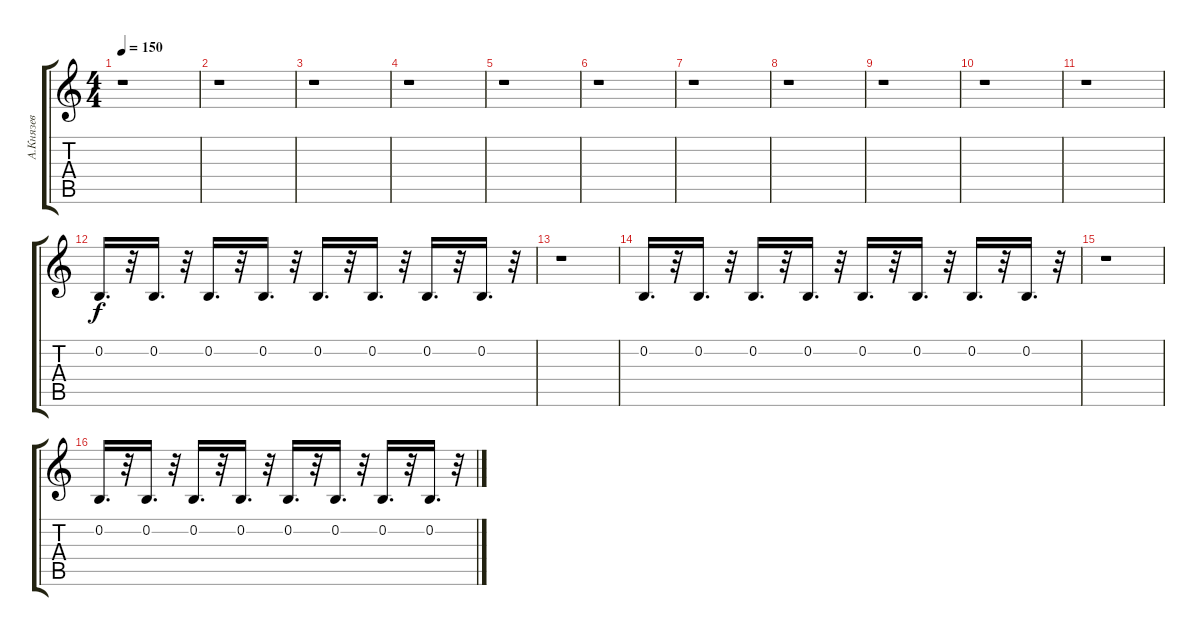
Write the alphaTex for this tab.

\track ("А.Князев" "А.Князев") {instrument lead1square}
\staff {score tabs}
\tuning (E4 B3 G3 D3 A2 D2) {hide}
\ts (4 4)
\tempo 150
\clef g2
\ks c
r.1{dy f instrument lead1square} |
r.1 |
r.1 |
r.1 |
r.1 |
r.1 |
r.1 |
r.1 |
r.1 |
r.1 |
r.1 |
0.2.16{d} r.32 0.2.16{d} r.32 0.2.16{d} r.32 0.2.16{d} r.32 0.2.16{d} r.32 0.2.16{d} r.32 0.2.16{d} r.32 0.2.16{d} r.32 |
r.1 |
0.2.16{d} r.32 0.2.16{d} r.32 0.2.16{d} r.32 0.2.16{d} r.32 0.2.16{d} r.32 0.2.16{d} r.32 0.2.16{d} r.32 0.2.16{d} r.32 |
r.1 |
0.2.16{d} r.32 0.2.16{d} r.32 0.2.16{d} r.32 0.2.16{d} r.32 0.2.16{d} r.32 0.2.16{d} r.32 0.2.16{d} r.32 0.2.16{d} r.32
